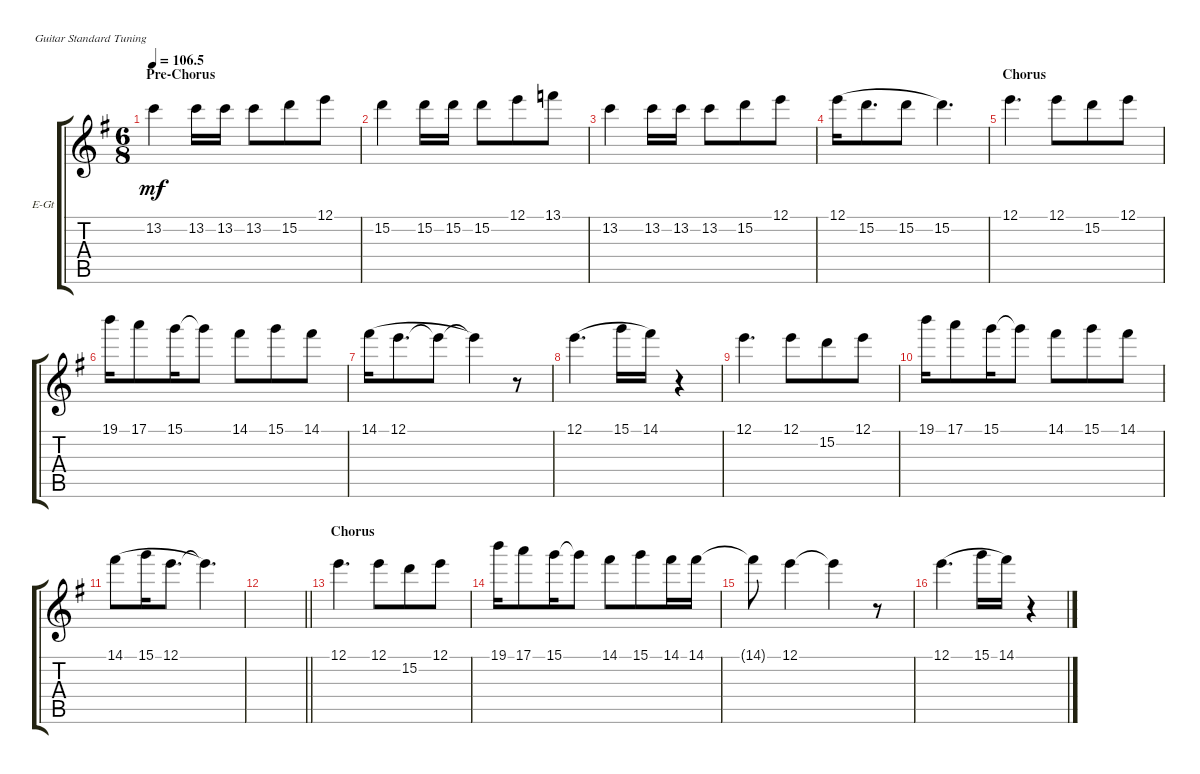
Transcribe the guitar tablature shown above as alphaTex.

\defaultSystemsLayout 4
\bracketExtendMode groupsimilarinstruments
\firstSystemTrackNameOrientation horizontal
\otherSystemsTrackNameOrientation horizontal
\track ("Electric Guitar" "E-Gt") {instrument overdrivenguitar}
\staff {score tabs}
\tuning (E4 B3 G3 D3 A2 E2)
\ts (6 8)
\section ("" "Pre-Chorus")
\tempo
106.5
\accidentals auto
\clef g2
\ottava regular
\simile none
\scale
0.333333
\ks g
13.2.4{dy mf} 13.2.16 13.2.16 13.2.8 15.2.8 12.1.8 |
\scale
0.333333 15.2.4 15.2.16 15.2.16 15.2.8 12.1.8 13.1.8 |
\scale
0.333333 13.2.4 13.2.16 13.2.16 13.2.8 15.2.8 12.1.8 |
\scale
0.333333 12.1.16{legatoorigin} 15.2.8{d legatoorigin} 15.2.8{legatoorigin} 15.2.4{d} |
\section ("" "Chorus")
\scale
0.333333 12.1.4{d} 12.1.8 15.2.8 12.1.8 |
\scale
0.333333 19.1.16 17.1.8 15.1.16 15.1{t}.8 14.1.8 15.1.8 14.1.8 |
\scale
0.333333 14.1.16{legatoorigin} 12.1.8{d legatoorigin} 12.1{t}.8{legatoorigin} 12.1{t}.4 r.8 |
\scale
0.333333 12.1.4{d legatoorigin} 15.1.16{legatoorigin} 14.1.16 r.4 |
\scale
0.333333 12.1.4{d} 12.1.8 15.2.8 12.1.8 |
\scale
0.333333 19.1.16 17.1.8 15.1.16 15.1{t}.8 14.1.8 15.1.8 14.1.8 |
\scale
0.333333 14.1.8{legatoorigin} 15.1.16{legatoorigin} 12.1.8{d legatoorigin} 12.1{t}.4{d} |
\scale
0.333333
\barLineRight lightlight
|
\section ("" "Chorus")
\scale
0.333333 12.1.4{d} 12.1.8 15.2.8 12.1.8 |
\scale
0.333333 19.1.16 17.1.8 15.1.16 15.1{t}.8 14.1.8 15.1.8 14.1.16 14.1.16 |
\scale
0.333333 14.1{t}.8 12.1.4 12.1{t}.4 r.8 |
\scale
0.333333 12.1.4{d legatoorigin} 15.1.16{legatoorigin} 14.1.16 r.4
